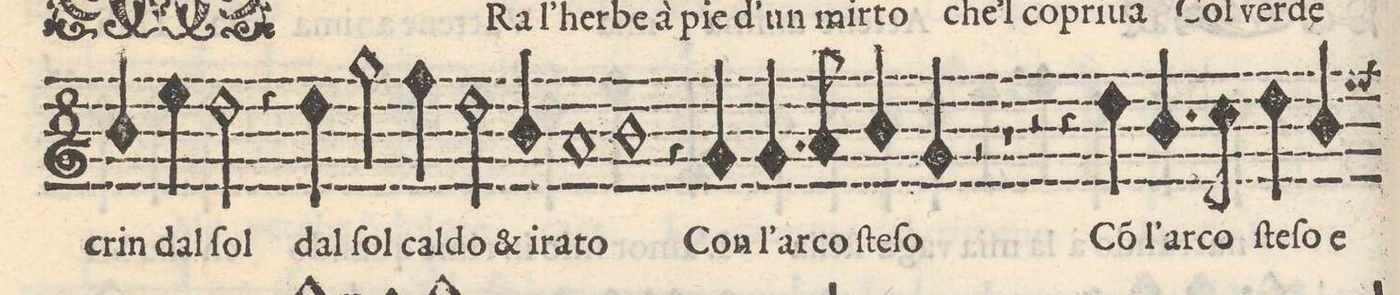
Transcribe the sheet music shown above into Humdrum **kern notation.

**kern	**text
*I"Canto	*
*clefG2	*
*k[]	*
*M2/1	*
4bny/	crin-
4ee\	-dal
2dd\	ſol
=6-	=6-
4r	.
4dd\	dal
2gg\	ſol
4ff\	cal-
2dd\	-do [et]
4b/	i-
=7-	=7-
1a	-ra-
1b	-to
=8-	=8-
4r	.
4g/	Con
4.g/	l'ar-
8a/	-co
4b/	ſte-
4g/	-ſo
2r	.
=9-	=9-
1r	.
2r	.
4r	.
4dd\	Co(n)
=10-	=10-
4.b/	l'ar-
8cc\	-co
4dd\	ſte-
4b/	-ſo e
*-	*-
